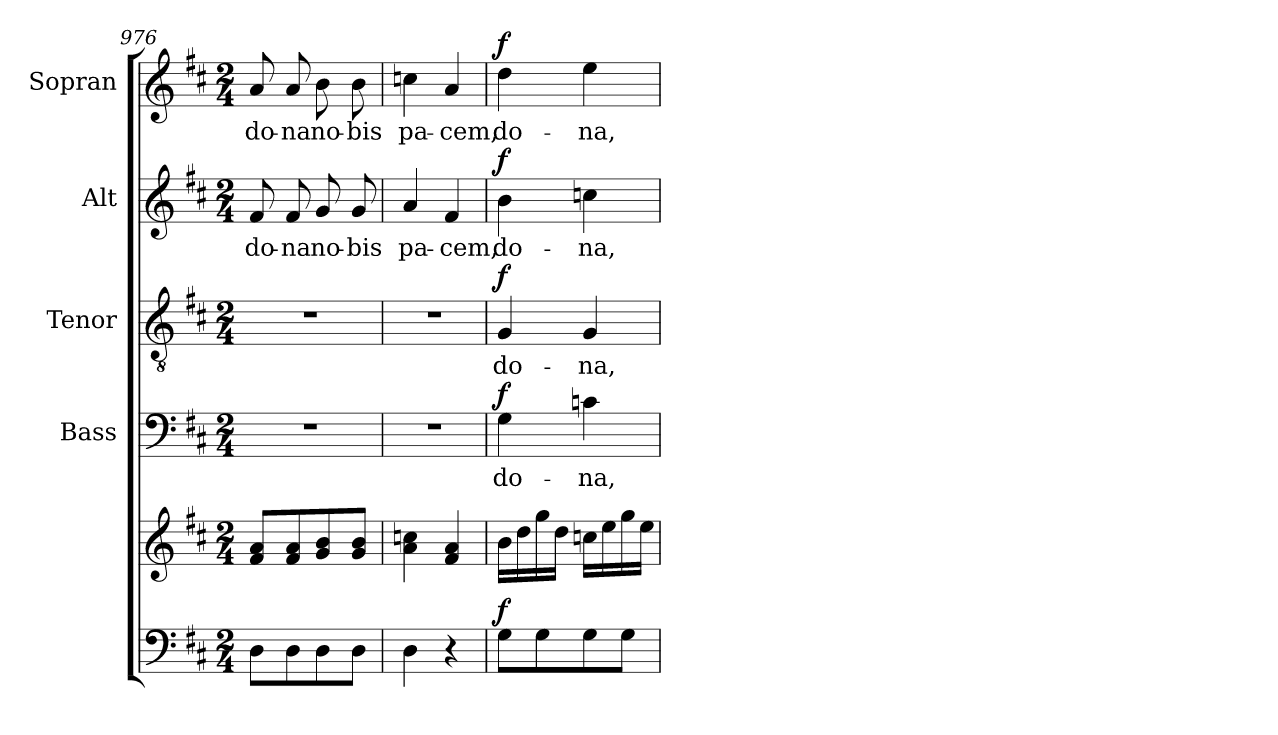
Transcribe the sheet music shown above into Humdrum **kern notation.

**kern	**kern	**dynam	**kern	**text	**dynam	**kern	**text	**dynam	**kern	**text	**dynam	**kern	**text	**dynam
*part5	*part5	*part5	*part4	*part4	*part4	*part3	*part3	*part3	*part2	*part2	*part2	*part1	*part1	*part1
*staff6	*staff5	*staff5/6	*staff4	*staff4	*staff4	*staff3	*staff3	*staff3	*staff2	*staff2	*staff2	*staff1	*staff1	*staff1
*	*	*	*I"Bass	*	*	*I"Tenor	*	*	*I"Alt	*	*	*I"Sopran	*	*
*	*	*	*I'B.	*	*	*I'T.	*	*	*I'A.	*	*	*I'S.	*	*
!!LO:LB:g=z
*clefF4	*clefG2	*	*clefF4	*	*	*clefGv2	*	*	*clefG2	*	*	*clefG2	*	*
*k[f#c#]	*k[f#c#]	*	*k[f#c#]	*	*	*k[f#c#]	*	*	*k[f#c#]	*	*	*k[f#c#]	*	*
*D:	*D:	*	*D:	*	*	*D:	*	*	*D:	*	*	*D:	*	*
*M2/4	*M2/4	*	*M2/4	*	*	*M2/4	*	*	*M2/4	*	*	*M2/4	*	*
=976	=976	=976	=976	=976	=976	=976	=976	=976	=976	=976	=976	=976	=976	=976
!	!	!	!	!	!	!	!	!	!	!LO:LY:b	!	!	!LO:LY:b	!
8D\L	8f#/ 8a/L	.	2r	.	.	2r	.	.	8f#/	do-	.	8a/	do-	.
!	!	!	!	!	!	!	!	!	!	!LO:LY:b	!	!	!LO:LY:b	!
8D\	8f#/ 8a/	.	.	.	.	.	.	.	8f#/	-na	.	8a/	-na	.
!	!	!	!	!	!	!	!	!	!	!LO:LY:b	!	!	!LO:LY:b	!
8D\	8g/ 8b/	.	.	.	.	.	.	.	8g/	no-	.	8b\	no-	.
!	!	!	!	!	!	!	!	!	!	!LO:LY:b	!	!	!LO:LY:b	!
8D\J	8g/ 8b/J	.	.	.	.	.	.	.	8g/	-bis	.	8b\	-bis	.
=977	=977	=977	=977	=977	=977	=977	=977	=977	=977	=977	=977	=977	=977	=977
!	!	!	!	!	!	!	!	!	!	!LO:LY:b	!	!	!LO:LY:b	!
4D\	4a\ 4ccn\	.	2r	.	.	2r	.	.	4a/	pa-	.	4ccn\	pa-	.
!	!	!	!	!	!	!	!	!	!	!LO:LY:b	!	!	!LO:LY:b	!
4r	4f#/ 4a/	.	.	.	.	.	.	.	4f#/	-cem,	.	4a/	-cem,	.
=978	=978	=978	=978	=978	=978	=978	=978	=978	=978	=978	=978	=978	=978	=978
!	!	!LO:DY:a=2	!	!LO:LY:b	!LO:DY:a	!	!LO:LY:b	!LO:DY:a	!	!LO:LY:b	!LO:DY:a	!	!LO:LY:b	!LO:DY:a
8G\L	16b\LL	f	4G\	do-	f	4G/	do-	f	4b\	do-	f	4dd\	do-	f
.	16dd\	.	.	.	.	.	.	.	.	.	.	.	.	.
8G\	16gg\	.	.	.	.	.	.	.	.	.	.	.	.	.
.	16dd\JJ	.	.	.	.	.	.	.	.	.	.	.	.	.
!	!	!	!	!LO:LY:b	!	!	!LO:LY:b	!	!	!LO:LY:b	!	!	!LO:LY:b	!
8G\	16ccn\LL	.	4cn\	-na,	.	4G/	-na,	.	4ccn\	-na,	.	4ee\	-na,	.
.	16ee\	.	.	.	.	.	.	.	.	.	.	.	.	.
8G\J	16gg\	.	.	.	.	.	.	.	.	.	.	.	.	.
.	16ee\JJ	.	.	.	.	.	.	.	.	.	.	.	.	.
=	=	=	=	=	=	=	=	=	=	=	=	=	=	=
*-	*-	*-	*-	*-	*-	*-	*-	*-	*-	*-	*-	*-	*-	*-
